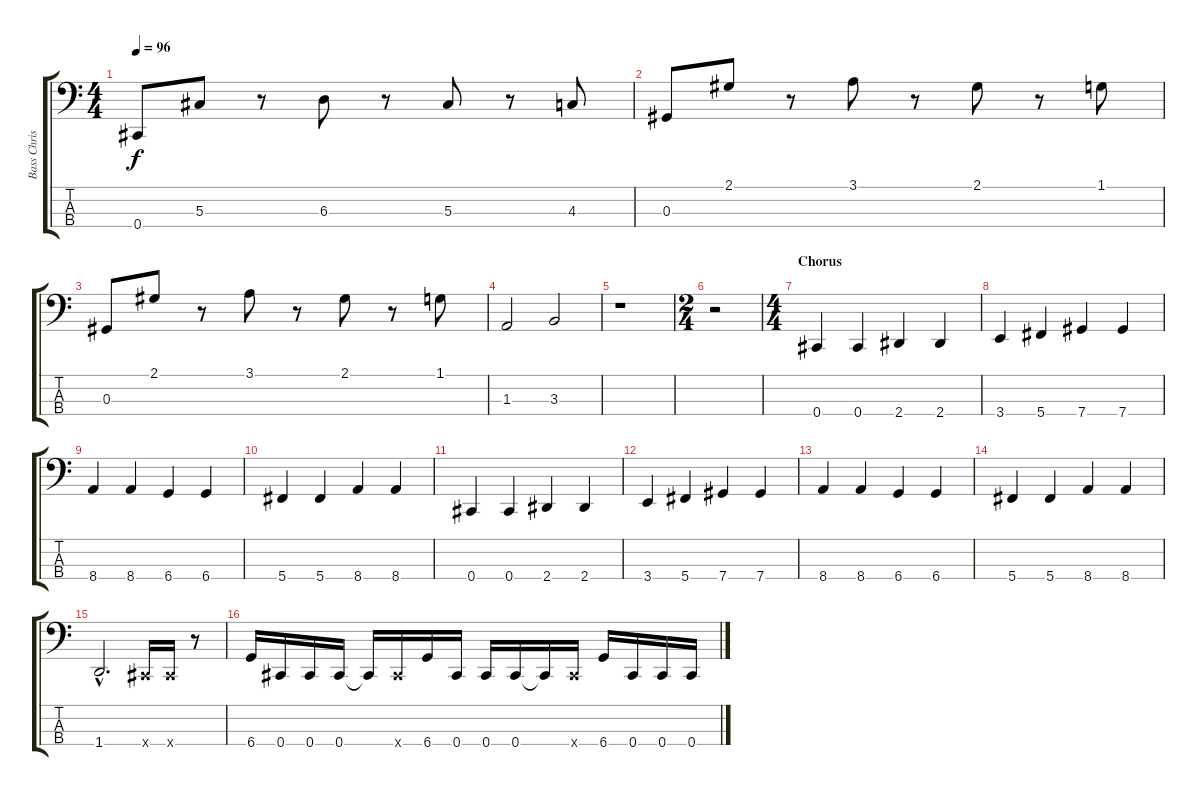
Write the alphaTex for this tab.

\track ("Bass Christer Örtefors" "Bass Chris") {instrument electricbassfinger}
\staff {score tabs}
\tuning (Gb2 Db2 Ab1 Db1) {hide}
\ts (4 4)
\tempo 96
\clef f4
\ks c
0.4.8{dy f} 5.3.8 r.8 6.3.8 r.8 5.3.8 r.8 4.3.8 |
0.3.8 2.1.8 r.8 3.1.8 r.8 2.1.8 r.8 1.1.8 |
0.3.8 2.1.8 r.8 3.1.8 r.8 2.1.8 r.8 1.1.8 |
1.3.2 3.3.2 |
r.1 |
\ts (2 4)
r.2 |
\ts (4 4)
\section ("" "Chorus")
0.4.4 0.4.4 2.4.4 2.4.4 |
3.4.4 5.4.4 7.4.4 7.4.4 |
8.4.4 8.4.4 6.4.4 6.4.4 |
5.4.4 5.4.4 8.4.4 8.4.4 |
0.4.4 0.4.4 2.4.4 2.4.4 |
3.4.4 5.4.4 7.4.4 7.4.4 |
8.4.4 8.4.4 6.4.4 6.4.4 |
5.4.4 5.4.4 8.4.4 8.4.4 |
1.4{hac}.2{d} 0.4{x}.16 0.4{x}.16 r.8 |
6.4.16 0.4.16 0.4.16 0.4.16 0.4{t}.16 0.4{x}.16 6.4.16 0.4.16 0.4.16 0.4.16 0.4{t}.16 0.4{x}.16 6.4.16 0.4.16 0.4.16 0.4.16
